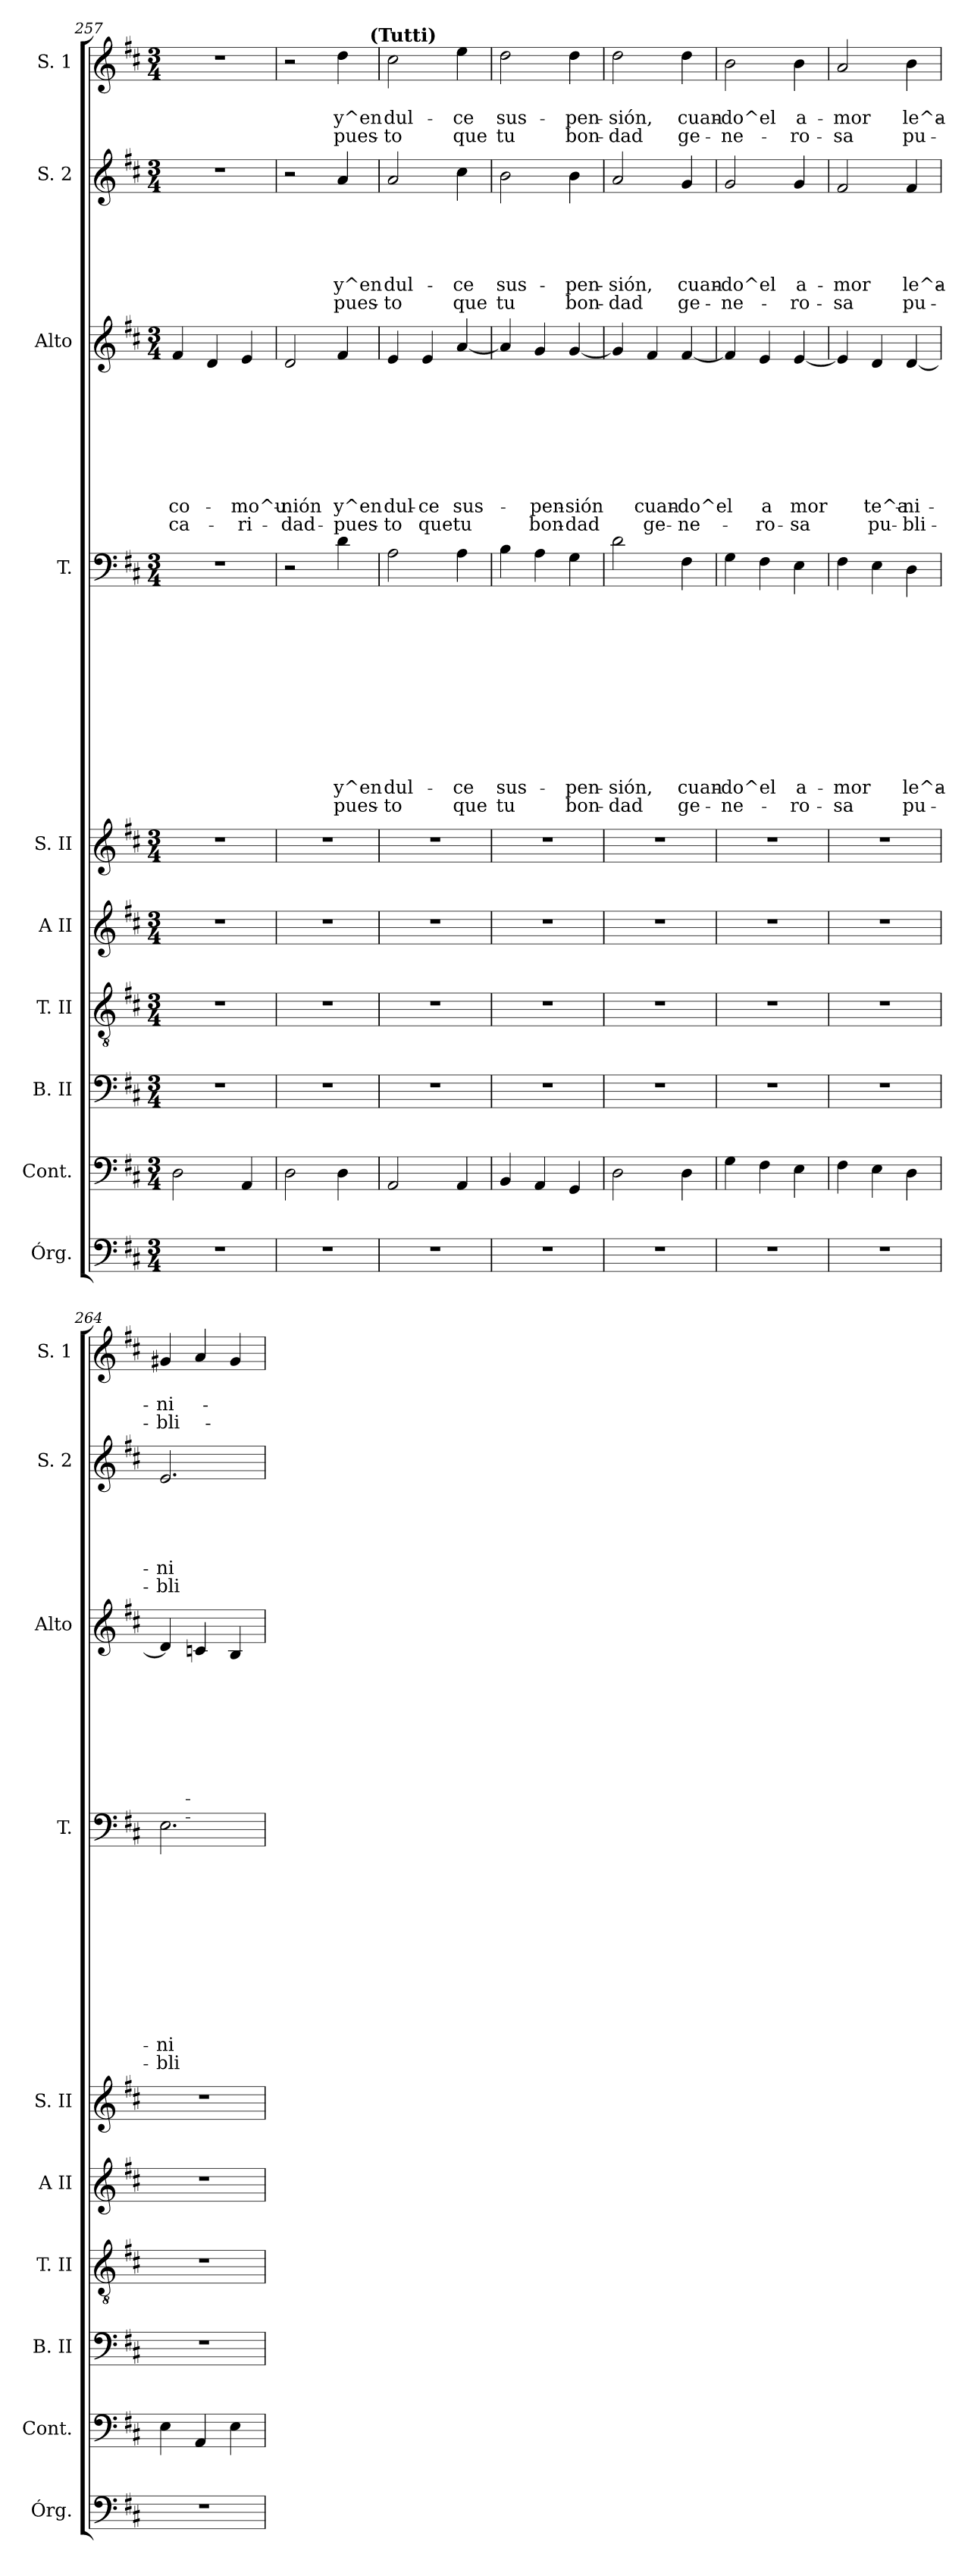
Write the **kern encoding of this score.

**kern	**kern	**kern	**kern	**kern	**kern	**kern	**text	**text	**text	**text	**text	**text	**text	**text	**text	**text	**text	**text	**kern	**text	**text	**text	**text	**text	**text	**text	**text	**text	**kern	**text	**text	**text	**text	**text	**text	**kern	**text	**text	**text
*part10	*part9	*part8	*part7	*part6	*part5	*part4	*part4	*part4	*part4	*part4	*part4	*part4	*part4	*part4	*part4	*part4	*part4	*part4	*part3	*part3	*part3	*part3	*part3	*part3	*part3	*part3	*part3	*part3	*part2	*part2	*part2	*part2	*part2	*part2	*part2	*part1	*part1	*part1	*part1
*staff10	*staff9	*staff8	*staff7	*staff6	*staff5	*staff4	*staff4	*staff4	*staff4	*staff4	*staff4	*staff4	*staff4	*staff4	*staff4	*staff4	*staff4	*staff4	*staff3	*staff3	*staff3	*staff3	*staff3	*staff3	*staff3	*staff3	*staff3	*staff3	*staff2	*staff2	*staff2	*staff2	*staff2	*staff2	*staff2	*staff1	*staff1	*staff1	*staff1
*I"Órg.	*I"Cont.	*I"B. II	*I"T. II	*I"A II	*I"S. II	*I"T.	*	*	*	*	*	*	*	*	*	*	*	*	*I"Alto	*	*	*	*	*	*	*	*	*	*I"S. 2	*	*	*	*	*	*	*I"S. 1	*	*	*
*I'Órg.	*I'Cont.	*I'B. II	*I'T. II	*I'A II	*I'S. II	*I'T.	*	*	*	*	*	*	*	*	*	*	*	*	*I'Alto	*	*	*	*	*	*	*	*	*	*I'S. 2	*	*	*	*	*	*	*I'S. 1	*	*	*
*clefF4	*clefF4	*clefF4	*clefGv2	*clefG2	*clefG2	*clefF4	*	*	*	*	*	*	*	*	*	*	*	*	*clefG2	*	*	*	*	*	*	*	*	*	*clefG2	*	*	*	*	*	*	*clefG2	*	*	*
*k[f#c#]	*k[f#c#]	*k[f#c#]	*k[f#c#]	*k[f#c#]	*k[f#c#]	*k[f#c#]	*	*	*	*	*	*	*	*	*	*	*	*	*k[f#c#]	*	*	*	*	*	*	*	*	*	*k[f#c#]	*	*	*	*	*	*	*k[f#c#]	*	*	*
*D:	*D:	*D:	*D:	*D:	*D:	*D:	*	*	*	*	*	*	*	*	*	*	*	*	*D:	*	*	*	*	*	*	*	*	*	*D:	*	*	*	*	*	*	*D:	*	*	*
*M3/4	*M3/4	*M3/4	*M3/4	*M3/4	*M3/4	*M3/4	*	*	*	*	*	*	*	*	*	*	*	*	*M3/4	*	*	*	*	*	*	*	*	*	*M3/4	*	*	*	*	*	*	*M3/4	*	*	*
=257	=257	=257	=257	=257	=257	=257	=257	=257	=257	=257	=257	=257	=257	=257	=257	=257	=257	=257	=257	=257	=257	=257	=257	=257	=257	=257	=257	=257	=257	=257	=257	=257	=257	=257	=257	=257	=257	=257	=257
!	!	!	!	!	!	!	!	!	!	!	!	!	!	!	!	!	!	!	!	!	!	!	!	!	!	!	!LO:LY:b	!LO:LY:b	!	!	!	!	!	!	!	!	!	!	!
2.r	2D\	2.r	2.r	2.r	2.r	2.r	.	.	.	.	.	.	.	.	.	.	.	.	4f#/	.	.	.	.	.	.	.	co-	ca-	2.r	.	.	.	.	.	.	2.r	.	.	.
.	.	.	.	.	.	.	.	.	.	.	.	.	.	.	.	.	.	.	4d/	.	.	.	.	.	.	.	.	.	.	.	.	.	.	.	.	.	.	.	.
!	!	!	!	!	!	!	!	!	!	!	!	!	!	!	!	!	!	!	!	!	!	!	!	!	!	!	!LO:LY:b	!LO:LY:b	!	!	!	!	!	!	!	!	!	!	!
.	4AA/	.	.	.	.	.	.	.	.	.	.	.	.	.	.	.	.	.	4e/	.	.	.	.	.	.	.	-mo^u-	-ri-	.	.	.	.	.	.	.	.	.	.	.
!!LO:LB:g=z
=258	=258	=258	=258	=258	=258	=258	=258	=258	=258	=258	=258	=258	=258	=258	=258	=258	=258	=258	=258	=258	=258	=258	=258	=258	=258	=258	=258	=258	=258	=258	=258	=258	=258	=258	=258	=258	=258	=258	=258
!	!	!	!	!	!	!	!	!	!	!	!	!	!	!	!	!	!	!	!	!	!	!	!	!	!	!	!LO:LY:b	!LO:LY:b	!	!	!	!	!	!	!	!	!	!	!
*	*	*	*	*	*	*	*	*	*	*	*	*	*	*	*	*	*	*	*	*	*	*	*	*	*	*	*	*	*	*	*	*	*	*	*	*^	*	*	*
2.r	2D\	2.r	2.r	2.r	2.r	2r	.	.	.	.	.	.	.	.	.	.	.	.	2d/	.	.	.	.	.	.	.	-nión	-dad-	2r	.	.	.	.	.	.	2r	2ryy	.	.	.
!	!	!	!	!	!	!	!	!	!	!	!	!	!	!	!	!	!LO:LY:b	!LO:LY:b	!	!	!	!	!	!	!	!	!LO:LY:b	!LO:LY:b	!	!	!	!	!	!LO:LY:b	!LO:LY:b	!	!	!	!LO:LY:b	!LO:LY:b
.	4D\	.	.	.	.	4d\	.	.	.	.	.	.	.	.	.	.	y^en	pues-	4f#/	.	.	.	.	.	.	.	y^en	-pues-	4a/	.	.	.	.	y^en	pues-	4dd\	8..ryy	.	y^en	pues-
!	!	!	!	!	!	!	!	!	!	!	!	!	!	!	!	!	!	!	!	!	!	!	!	!	!	!	!	!	!	!	!	!	!	!	!	!	!LO:TX:a:B:t=(Tutti)	!	!	!
.	.	.	.	.	.	.	.	.	.	.	.	.	.	.	.	.	.	.	.	.	.	.	.	.	.	.	.	.	.	.	.	.	.	.	.	.	32ryy	.	.	.
=259	=259	=259	=259	=259	=259	=259	=259	=259	=259	=259	=259	=259	=259	=259	=259	=259	=259	=259	=259	=259	=259	=259	=259	=259	=259	=259	=259	=259	=259	=259	=259	=259	=259	=259	=259	=259	=259	=259	=259	=259
!	!	!	!	!	!	!	!	!	!	!	!	!	!	!	!	!	!LO:LY:b	!LO:LY:b	!	!	!	!	!	!	!	!	!LO:LY:b	!LO:LY:b	!	!	!	!	!	!LO:LY:b	!LO:LY:b	!	!	!	!LO:LY:b	!LO:LY:b
*	*	*	*	*	*	*	*	*	*	*	*	*	*	*	*	*	*	*	*	*	*	*	*	*	*	*	*	*	*	*	*	*	*	*	*	*v	*v	*	*	*
2.r	2AA/	2.r	2.r	2.r	2.r	2A\	.	.	.	.	.	.	.	.	.	.	dul-	-to	4e/	.	.	.	.	.	.	.	dul-	-to	2a/	.	.	.	.	dul-	-to	2cc#\	.	dul-	-to
!	!	!	!	!	!	!	!	!	!	!	!	!	!	!	!	!	!	!	!	!	!	!	!	!	!	!	!LO:LY:b	!LO:LY:b	!	!	!	!	!	!	!	!	!	!	!
.	.	.	.	.	.	.	.	.	.	.	.	.	.	.	.	.	.	.	4e/	.	.	.	.	.	.	.	-ce	que	.	.	.	.	.	.	.	.	.	.	.
!	!	!	!	!	!	!	!	!	!	!	!	!	!	!	!	!	!LO:LY:b	!LO:LY:b	!	!	!	!	!	!	!	!	!LO:LY:b	!LO:LY:b	!	!	!	!	!	!LO:LY:b	!LO:LY:b	!	!	!LO:LY:b	!LO:LY:b
.	4AA/	.	.	.	.	4A\	.	.	.	.	.	.	.	.	.	.	-ce	que	[>4a/	.	.	.	.	.	.	.	sus-	tu	4cc#\	.	.	.	.	-ce	que	4ee\	.	-ce	que
=260	=260	=260	=260	=260	=260	=260	=260	=260	=260	=260	=260	=260	=260	=260	=260	=260	=260	=260	=260	=260	=260	=260	=260	=260	=260	=260	=260	=260	=260	=260	=260	=260	=260	=260	=260	=260	=260	=260	=260
!	!	!	!	!	!	!	!	!	!	!	!	!	!	!	!	!	!LO:LY:b	!LO:LY:b	!	!	!	!	!	!	!	!	!	!	!	!	!	!	!	!LO:LY:b	!LO:LY:b	!	!	!LO:LY:b	!LO:LY:b
2.r	4BB/	2.r	2.r	2.r	2.r	4B\	.	.	.	.	.	.	.	.	.	.	sus-	tu	4a/]	.	.	.	.	.	.	.	.	.	2b\	.	.	.	.	sus-	tu	2dd\	.	sus-	tu
!	!	!	!	!	!	!	!	!	!	!	!	!	!	!	!	!	!	!	!	!	!	!	!	!	!	!	!LO:LY:b	!LO:LY:b	!	!	!	!	!	!	!	!	!	!	!
.	4AA/	.	.	.	.	4A\	.	.	.	.	.	.	.	.	.	.	.	.	4g/	.	.	.	.	.	.	.	-pen-	bon-	.	.	.	.	.	.	.	.	.	.	.
!	!	!	!	!	!	!	!	!	!	!	!	!	!	!	!	!	!LO:LY:b	!LO:LY:b	!	!	!	!	!	!	!	!	!LO:LY:b	!LO:LY:b	!	!	!	!	!	!LO:LY:b	!LO:LY:b	!	!	!LO:LY:b	!LO:LY:b
.	4GG/	.	.	.	.	4G\	.	.	.	.	.	.	.	.	.	.	-pen-	bon-	[>4g/	.	.	.	.	.	.	.	-sión	-dad	4b\	.	.	.	.	-pen-	bon-	4dd\	.	-pen-	bon-
=261	=261	=261	=261	=261	=261	=261	=261	=261	=261	=261	=261	=261	=261	=261	=261	=261	=261	=261	=261	=261	=261	=261	=261	=261	=261	=261	=261	=261	=261	=261	=261	=261	=261	=261	=261	=261	=261	=261	=261
!	!	!	!	!	!	!	!	!	!	!	!	!	!	!	!	!	!LO:LY:b	!LO:LY:b	!	!	!	!	!	!	!	!	!	!	!	!	!	!	!	!LO:LY:b	!LO:LY:b	!	!	!LO:LY:b	!LO:LY:b
2.r	2D\	2.r	2.r	2.r	2.r	2d\	.	.	.	.	.	.	.	.	.	.	-sión,	-dad	4g/]	.	.	.	.	.	.	.	.	.	2a/	.	.	.	.	-sión,	-dad	2dd\	.	-sión,	-dad
!	!	!	!	!	!	!	!	!	!	!	!	!	!	!	!	!	!	!	!	!	!	!	!	!	!	!	!LO:LY:b	!LO:LY:b	!	!	!	!	!	!	!	!	!	!	!
.	.	.	.	.	.	.	.	.	.	.	.	.	.	.	.	.	.	.	4f#/	.	.	.	.	.	.	.	cuan-	ge-	.	.	.	.	.	.	.	.	.	.	.
!	!	!	!	!	!	!	!	!	!	!	!	!	!	!	!	!	!LO:LY:b	!LO:LY:b	!	!	!	!	!	!	!	!	!LO:LY:b	!LO:LY:b	!	!	!	!	!	!LO:LY:b	!LO:LY:b	!	!	!LO:LY:b	!LO:LY:b
.	4D\	.	.	.	.	4F#\	.	.	.	.	.	.	.	.	.	.	cuan-	ge-	[>4f#/	.	.	.	.	.	.	.	-do^el	-ne-	4g/	.	.	.	.	cuan-	ge-	4dd\	.	cuan-	ge-
=262	=262	=262	=262	=262	=262	=262	=262	=262	=262	=262	=262	=262	=262	=262	=262	=262	=262	=262	=262	=262	=262	=262	=262	=262	=262	=262	=262	=262	=262	=262	=262	=262	=262	=262	=262	=262	=262	=262	=262
!	!	!	!	!	!	!	!	!	!	!	!	!	!	!	!	!	!LO:LY:b	!LO:LY:b	!	!	!	!	!	!	!	!	!	!	!	!	!	!	!	!LO:LY:b	!LO:LY:b	!	!	!LO:LY:b	!LO:LY:b
2.r	4G\	2.r	2.r	2.r	2.r	4G\	.	.	.	.	.	.	.	.	.	.	-do^el	-ne-	4f#/]	.	.	.	.	.	.	.	.	.	2g/	.	.	.	.	-do^el	-ne-	2b\	.	-do^el	-ne-
!	!	!	!	!	!	!	!	!	!	!	!	!	!	!	!	!	!	!	!	!	!	!	!	!	!	!	!LO:LY:b	!LO:LY:b	!	!	!	!	!	!	!	!	!	!	!
.	4F#\	.	.	.	.	4F#\	.	.	.	.	.	.	.	.	.	.	.	.	4e/	.	.	.	.	.	.	.	a	-ro-	.	.	.	.	.	.	.	.	.	.	.
!	!	!	!	!	!	!	!	!	!	!	!	!	!	!	!	!	!LO:LY:b	!LO:LY:b	!	!	!	!	!	!	!	!	!LO:LY:b	!LO:LY:b	!	!	!	!	!	!LO:LY:b	!LO:LY:b	!	!	!LO:LY:b	!LO:LY:b
.	4E\	.	.	.	.	4E\	.	.	.	.	.	.	.	.	.	.	a-	-ro-	[>4e/	.	.	.	.	.	.	.	mor	-sa	4g/	.	.	.	.	a-	-ro-	4b\	.	a-	-ro-
=263	=263	=263	=263	=263	=263	=263	=263	=263	=263	=263	=263	=263	=263	=263	=263	=263	=263	=263	=263	=263	=263	=263	=263	=263	=263	=263	=263	=263	=263	=263	=263	=263	=263	=263	=263	=263	=263	=263	=263
!	!	!	!	!	!	!	!	!	!	!	!	!	!	!	!	!	!LO:LY:b	!LO:LY:b	!	!	!	!	!	!	!	!	!	!	!	!	!	!	!	!LO:LY:b	!LO:LY:b	!	!	!LO:LY:b	!LO:LY:b
2.r	4F#\	2.r	2.r	2.r	2.r	4F#\	.	.	.	.	.	.	.	.	.	.	-mor	-sa	4e/]	.	.	.	.	.	.	.	.	.	2f#/	.	.	.	.	-mor	-sa	2a/	.	-mor	-sa
!	!	!	!	!	!	!	!	!	!	!	!	!	!	!	!	!	!	!	!	!	!	!	!	!	!	!	!LO:LY:b	!LO:LY:b	!	!	!	!	!	!	!	!	!	!	!
.	4E\	.	.	.	.	4E\	.	.	.	.	.	.	.	.	.	.	.	.	4d/	.	.	.	.	.	.	.	te^a-	pu-	.	.	.	.	.	.	.	.	.	.	.
!	!	!	!	!	!	!	!	!	!	!	!	!	!	!	!	!	!LO:LY:b	!LO:LY:b	!	!	!	!	!	!	!	!	!LO:LY:b	!LO:LY:b	!	!	!	!	!	!LO:LY:b	!LO:LY:b	!	!	!LO:LY:b	!LO:LY:b
.	4D\	.	.	.	.	4D\	.	.	.	.	.	.	.	.	.	.	le^a-	pu-	[>4d/	.	.	.	.	.	.	.	-ni-	-bli-	4f#/	.	.	.	.	le^a-	pu-	4b\	.	le^a-	pu-
=264	=264	=264	=264	=264	=264	=264	=264	=264	=264	=264	=264	=264	=264	=264	=264	=264	=264	=264	=264	=264	=264	=264	=264	=264	=264	=264	=264	=264	=264	=264	=264	=264	=264	=264	=264	=264	=264	=264	=264
!	!	!	!	!	!	!	!	!	!	!	!	!	!	!	!	!	!LO:LY:b	!LO:LY:b	!	!	!	!	!	!	!	!	!	!	!	!	!	!	!	!LO:LY:b	!LO:LY:b	!	!	!LO:LY:b	!LO:LY:b
2.r	4E\	2.r	2.r	2.r	2.r	2.E\	.	.	.	.	.	.	.	.	.	.	-ni-	-bli-	4d/]	.	.	.	.	.	.	.	.	.	2.e/	.	.	.	.	-ni-	-bli-	4g#X/	.	-ni-	-bli-
.	4AA/	.	.	.	.	.	.	.	.	.	.	.	.	.	.	.	.	.	4cn/	.	.	.	.	.	.	.	.	.	.	.	.	.	.	.	.	4a/	.	.	.
.	4E\	.	.	.	.	.	.	.	.	.	.	.	.	.	.	.	.	.	4B/	.	.	.	.	.	.	.	.	.	.	.	.	.	.	.	.	4g#/	.	.	.
=	=	=	=	=	=	=	=	=	=	=	=	=	=	=	=	=	=	=	=	=	=	=	=	=	=	=	=	=	=	=	=	=	=	=	=	=	=	=	=
*-	*-	*-	*-	*-	*-	*-	*-	*-	*-	*-	*-	*-	*-	*-	*-	*-	*-	*-	*-	*-	*-	*-	*-	*-	*-	*-	*-	*-	*-	*-	*-	*-	*-	*-	*-	*-	*-	*-	*-
